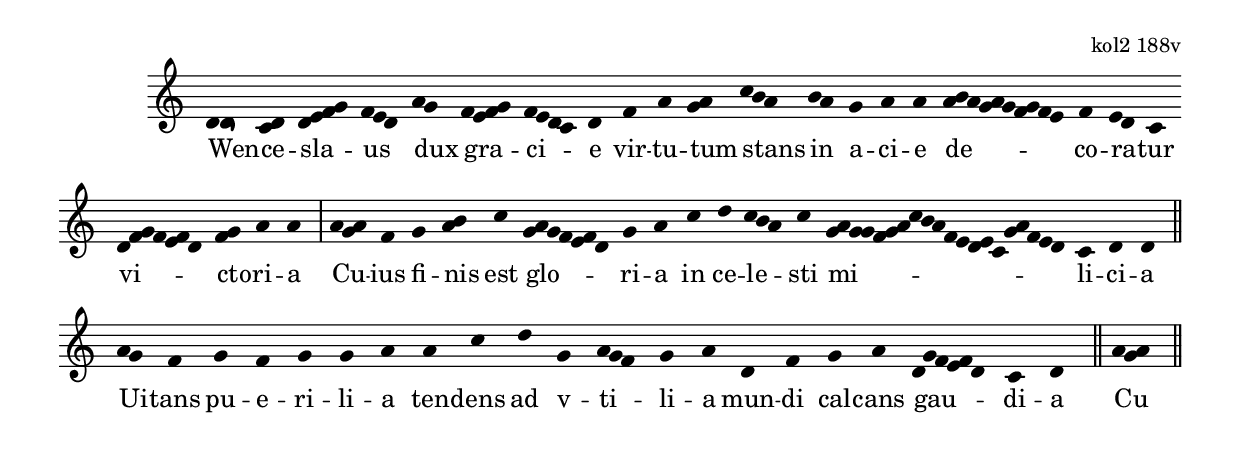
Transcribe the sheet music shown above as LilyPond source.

\version "2.19.32"

\include "../lib/synopsis.ily"

\score {
  \transpose c c' {
    \plainchant
    \melisma { d \strophicus d } \melisma { c d } \melisma { d e f g } \melisma { f e d } \bar "" \melisma { a g } \bar "" \melisma { f e f g } \melisma { f e d c } d \bar "" f a \melisma { g a } \bar "" \melisma { c' b a } \bar "" \melisma { b a } \bar "" g a a \bar "" \melisma { a b a g a g f g f e } f \melisma { e d } c \bar "" \melisma { d f g f e f d } \melisma { f g } a a \bar "|" \melisma { a g a } f \bar "" g \melisma { a b } \bar "" c' \bar "" \melisma { g a g f e f d } g a \bar "" c' \bar "" d' \melisma { c' b a } c' \bar "" \melisma { g a g g f g a c' b a f e d e c g a f e d } c d d \bar "||" \melisma { a g } f \bar "" g f g g a \bar "" a c' \bar "" d' \bar "" g \melisma { a g f } g a \bar "" d f \bar "" g a \bar "" \melisma { d g f e f d } c d \bar "||" \melisma { a g a } \bar "||"
  }
  \addlyrics {
    Wen -- ce -- sla -- us dux gra -- ci -- e vir -- tu -- tum stans in a -- ci -- e de -- co -- ra -- tur vi -- cto -- ri -- a Cu -- ius fi -- nis est glo -- ri -- a in ce -- le -- sti mi -- li -- ci -- a Ui -- tans pu -- e -- ri -- li -- a ten -- dens ad v -- ti -- li -- a mun -- di cal -- cans gau -- di -- a Cu
  }
  \header {
    fontes = "kol2 188v"
  }
}
